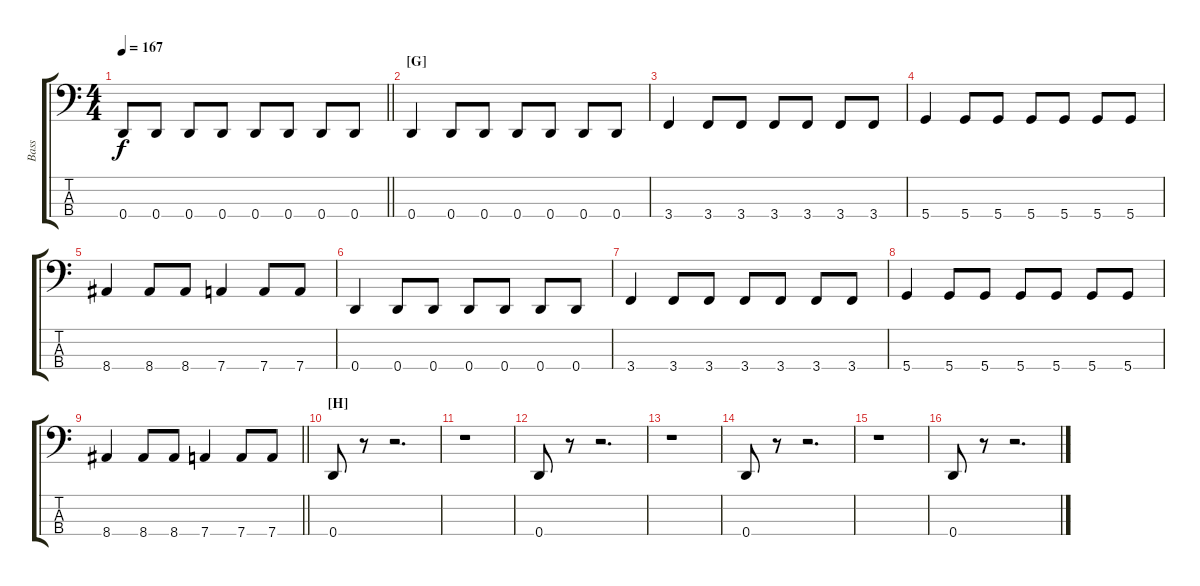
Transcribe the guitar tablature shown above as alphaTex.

\track ("Bass" "Bass") {instrument electricbassfinger}
\staff {score tabs}
\tuning (G2 D2 A1 D1) {hide}
\ts (4 4)
\tempo 167
\clef f4
\barLineRight lightlight
\ks c
0.4.8{dy f} 0.4.8 0.4.8 0.4.8 0.4.8 0.4.8 0.4.8 0.4.8 |
\section ("" "[G]")
0.4.4 0.4.8 0.4.8 0.4.8 0.4.8 0.4.8 0.4.8 |
3.4.4 3.4.8 3.4.8 3.4.8 3.4.8 3.4.8 3.4.8 |
5.4.4 5.4.8 5.4.8 5.4.8 5.4.8 5.4.8 5.4.8 |
8.4.4 8.4.8 8.4.8 7.4.4 7.4.8 7.4.8 |
0.4.4 0.4.8 0.4.8 0.4.8 0.4.8 0.4.8 0.4.8 |
3.4.4 3.4.8 3.4.8 3.4.8 3.4.8 3.4.8 3.4.8 |
5.4.4 5.4.8 5.4.8 5.4.8 5.4.8 5.4.8 5.4.8 |
\barLineRight lightlight
8.4.4 8.4.8 8.4.8 7.4.4 7.4.8 7.4.8 |
\section ("" "[H]")
0.4.8 r.8 r.2{d} |
r.1 |
0.4.8 r.8 r.2{d} |
r.1 |
0.4.8 r.8 r.2{d} |
r.1 |
0.4.8 r.8 r.2{d}
